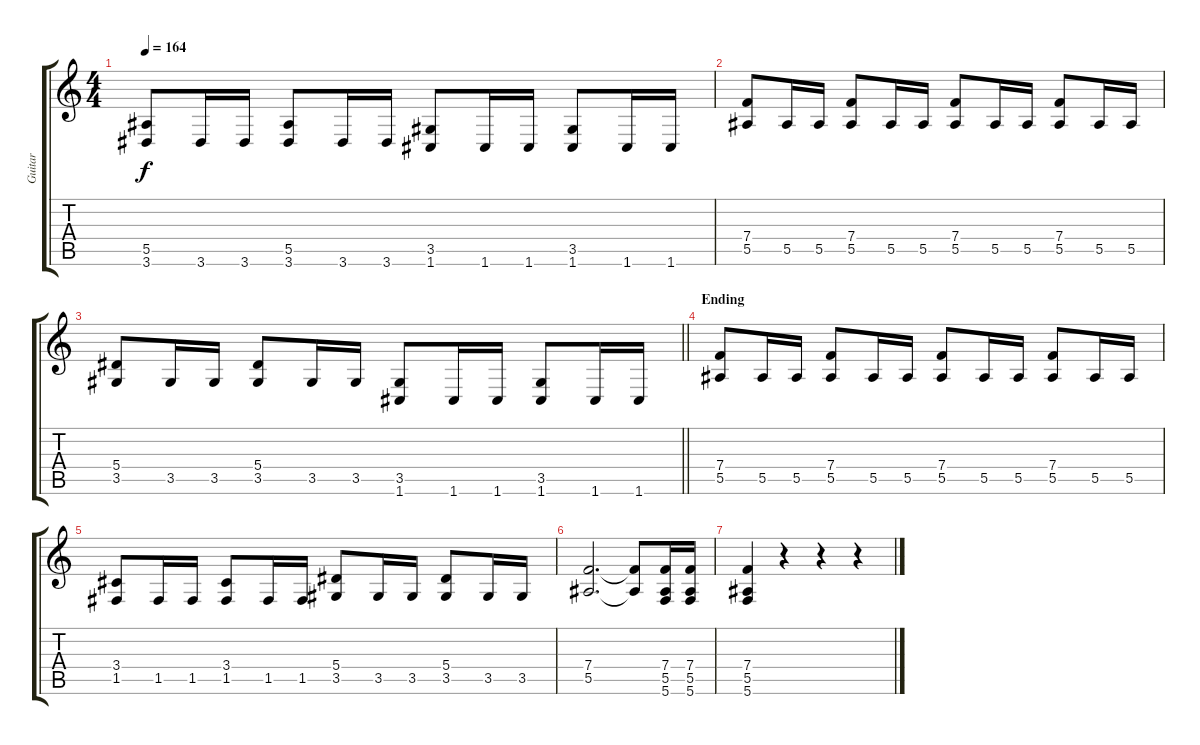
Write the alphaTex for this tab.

\track ("Guitar" "Guitar") {instrument distortionguitar}
\staff {score tabs}
\tuning (C4 G3 Eb3 Bb2 F2 C2) {hide}
\ts (4 4)
\tempo 164
\clef g2
\ks c
(5.5 3.6).8{dy f} 3.6.16 3.6.16 (5.5 3.6).8 3.6.16 3.6.16 (3.5 1.6).8 1.6.16 1.6.16 (3.5 1.6).8 1.6.16 1.6.16 |
(7.4 5.5).8 5.5.16 5.5.16 (7.4 5.5).8 5.5.16 5.5.16 (7.4 5.5).8 5.5.16 5.5.16 (7.4 5.5).8 5.5.16 5.5.16 |
\barLineRight lightlight
(5.4 3.5).8 3.5.16 3.5.16 (5.4 3.5).8 3.5.16 3.5.16 (3.5 1.6).8 1.6.16 1.6.16 (3.5 1.6).8 1.6.16 1.6.16 |
\section ("" "Ending")
(7.4 5.5).8 5.5.16 5.5.16 (7.4 5.5).8 5.5.16 5.5.16 (7.4 5.5).8 5.5.16 5.5.16 (7.4 5.5).8 5.5.16 5.5.16 |
(3.4 1.5).8 1.5.16 1.5.16 (3.4 1.5).8 1.5.16 1.5.16 (5.4 3.5).8 3.5.16 3.5.16 (5.4 3.5).8 3.5.16 3.5.16 |
(7.4 5.5).2{d} (7.4{t} 5.5{t}).8 (7.4 5.5 5.6).16 (7.4 5.5 5.6).16 |
(7.4 5.5 5.6).4 r.4 r.4 r.4
